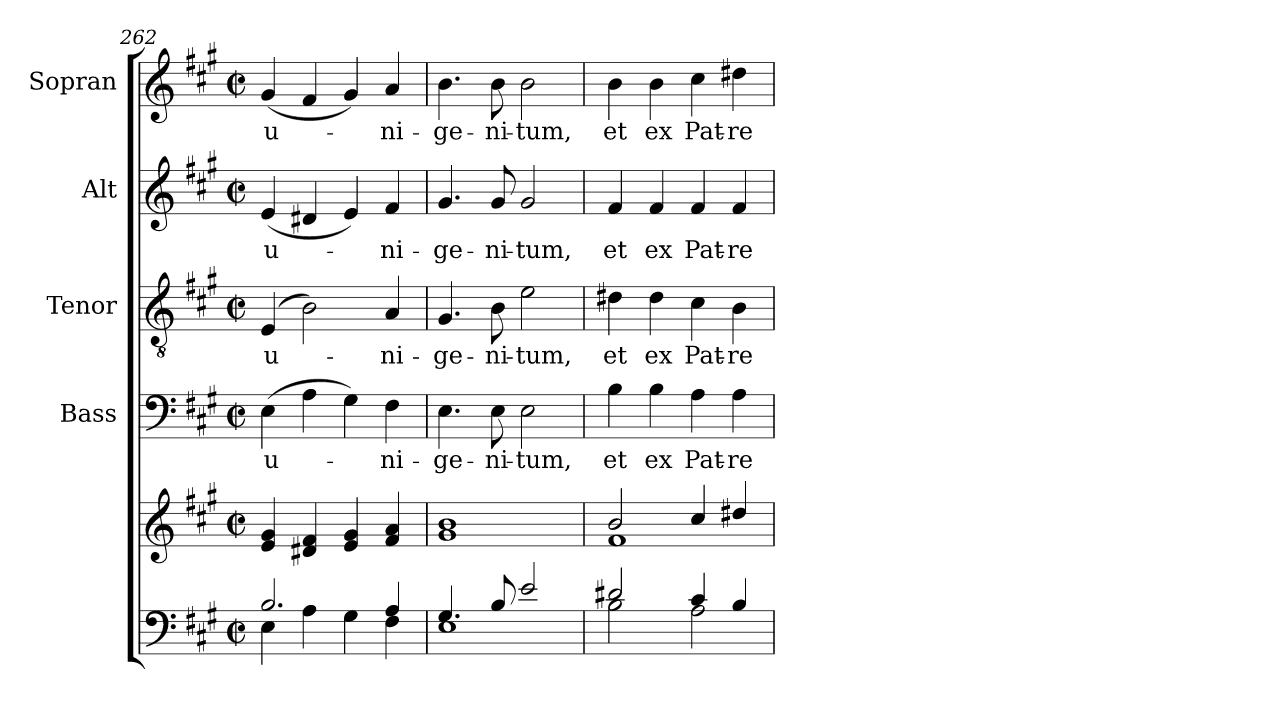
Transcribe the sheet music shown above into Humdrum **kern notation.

**kern	**kern	**kern	**text	**kern	**text	**kern	**text	**kern	**text
*part5	*part5	*part4	*part4	*part3	*part3	*part2	*part2	*part1	*part1
*staff6	*staff5	*staff4	*staff4	*staff3	*staff3	*staff2	*staff2	*staff1	*staff1
*	*	*I"Bass	*	*I"Tenor	*	*I"Alt	*	*I"Sopran	*
*	*	*I'B.	*	*I'T.	*	*I'A.	*	*I'S.	*
!!LO:PB:g=z
*clefF4	*clefG2	*clefF4	*	*clefGv2	*	*clefG2	*	*clefG2	*
*k[f#c#g#]	*k[f#c#g#]	*k[f#c#g#]	*	*k[f#c#g#]	*	*k[f#c#g#]	*	*k[f#c#g#]	*
*A:	*A:	*A:	*	*A:	*	*A:	*	*A:	*
*M2/2	*M2/2	*M2/2	*	*M2/2	*	*M2/2	*	*M2/2	*
*met(c|)	*met(c|)	*met(c|)	*	*met(c|)	*	*met(c|)	*	*met(c|)	*
=262	=262	=262	=262	=262	=262	=262	=262	=262	=262
*^	*	*	*	*	*	*	*	*	*
!	!	!	!	!LO:LY:b	!	!LO:LY:b	!	!LO:LY:b	!	!LO:LY:b
2.B/	4E\	4e/ 4g#/	(>4E\	u-	(4E/	u-	(<4e/	u-	(<4g#/	u-
.	4A\	4d#X/ 4f#/	4A\	.	2B\)	.	4d#X/	.	4f#/	.
.	4G#\	4e/ 4g#/	4G#\)	.	.	.	4e/)	.	4g#/)	.
!	!	!	!	!LO:LY:b	!	!LO:LY:b	!	!LO:LY:b	!	!LO:LY:b
4A/	4F#\	4f#/ 4a/	4F#\	-ni-	4A/	-ni-	4f#/	-ni-	4a/	-ni-
=263	=263	=263	=263	=263	=263	=263	=263	=263	=263	=263
!	!	!	!	!LO:LY:b	!	!LO:LY:b	!	!LO:LY:b	!	!LO:LY:b
4.G#/	1E	1g# 1b	4.E\	-ge-	4.G#/	-ge-	4.g#/	-ge-	4.b\	-ge-
!	!	!	!	!LO:LY:b	!	!LO:LY:b	!	!LO:LY:b	!	!LO:LY:b
8B/	.	.	8E\	-ni-	8B\	-ni-	8g#/	-ni-	8b\	-ni-
!	!	!	!	!LO:LY:b	!	!LO:LY:b	!	!LO:LY:b	!	!LO:LY:b
2e/	.	.	2E\	-tum,	2e\	-tum,	2g#/	-tum,	2b\	-tum,
=264	=264	=264	=264	=264	=264	=264	=264	=264	=264	=264
*	*	*^	*	*	*	*	*	*	*	*
!	!	!	!	!	!LO:LY:b	!	!LO:LY:b	!	!LO:LY:b	!	!LO:LY:b
2d#X/	2B\	2b/	1f#	4B\	et	4d#X\	et	4f#/	et	4b\	et
!	!	!	!	!	!LO:LY:b	!	!LO:LY:b	!	!LO:LY:b	!	!LO:LY:b
.	.	.	.	4B\	ex	4d#\	ex	4f#/	ex	4b\	ex
!	!	!	!	!	!LO:LY:b	!	!LO:LY:b	!	!LO:LY:b	!	!LO:LY:b
4c#/	2A\	4cc#/	.	4A\	Pat-	4c#\	Pat-	4f#/	Pat-	4cc#\	Pat-
!	!	!	!	!	!LO:LY:b	!	!LO:LY:b	!	!LO:LY:b	!	!LO:LY:b
4B/	.	4dd#X/	.	4A\	-re	4B\	-re	4f#/	-re	4dd#X\	-re
*v	*v	*	*	*	*	*	*	*	*	*	*
*	*v	*v	*	*	*	*	*	*	*	*
=	=	=	=	=	=	=	=	=	=
*-	*-	*-	*-	*-	*-	*-	*-	*-	*-
